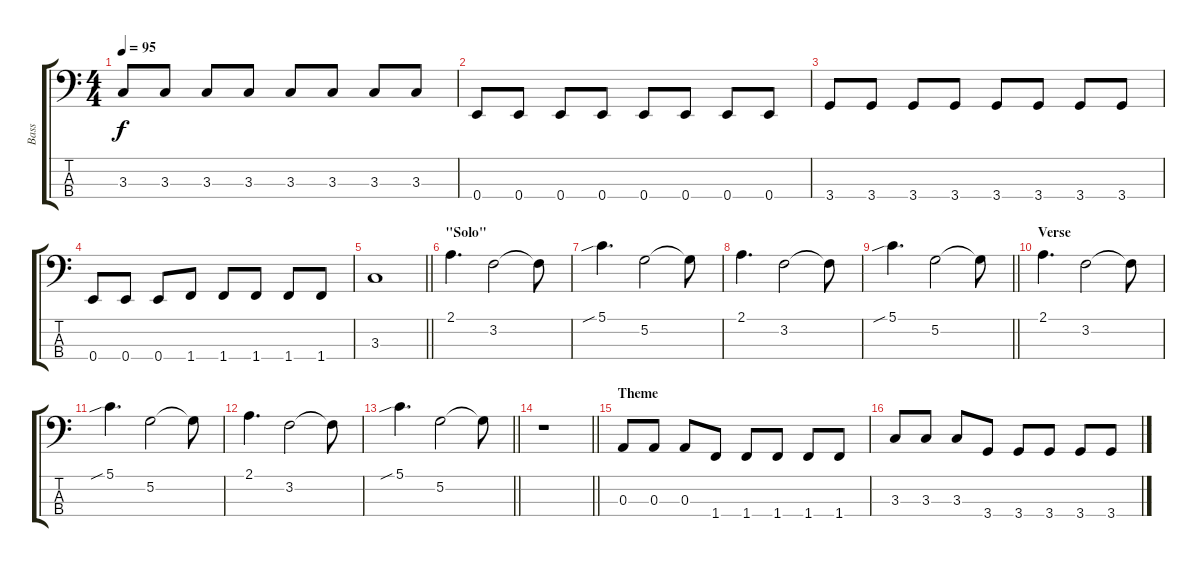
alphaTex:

\track ("Bass" "Bass") {instrument electricbasspick}
\staff {score tabs}
\tuning (G2 D2 A1 E1) {hide}
\ts (4 4)
\tempo 95
\clef f4
\ks c
3.3.8{dy f} 3.3.8 3.3.8 3.3.8 3.3.8 3.3.8 3.3.8 3.3.8 |
0.4.8 0.4.8 0.4.8 0.4.8 0.4.8 0.4.8 0.4.8 0.4.8 |
3.4.8 3.4.8 3.4.8 3.4.8 3.4.8 3.4.8 3.4.8 3.4.8 |
0.4.8 0.4.8 0.4.8 1.4.8 1.4.8 1.4.8 1.4.8 1.4.8 |
\barLineRight lightlight
3.3.1 |
\section ("" "\"Solo\"")
2.1.4{d} 3.2.2 3.2{t}.8 |
5.1{sib}.4{d} 5.2.2 5.2{t}.8 |
2.1.4{d} 3.2.2 3.2{t}.8 |
\barLineRight lightlight
5.1{sib}.4{d} 5.2.2 5.2{t}.8 |
\section ("" "Verse")
2.1.4{d} 3.2.2 3.2{t}.8 |
5.1{sib}.4{d} 5.2.2 5.2{t}.8 |
2.1.4{d} 3.2.2 3.2{t}.8 |
\barLineRight lightlight
5.1{sib}.4{d} 5.2.2 5.2{t}.8 |
\barLineRight lightlight
r.1 |
\section ("" "Theme")
0.3.8 0.3.8 0.3.8 1.4.8 1.4.8 1.4.8 1.4.8 1.4.8 |
3.3.8 3.3.8 3.3.8 3.4.8 3.4.8 3.4.8 3.4.8 3.4.8
